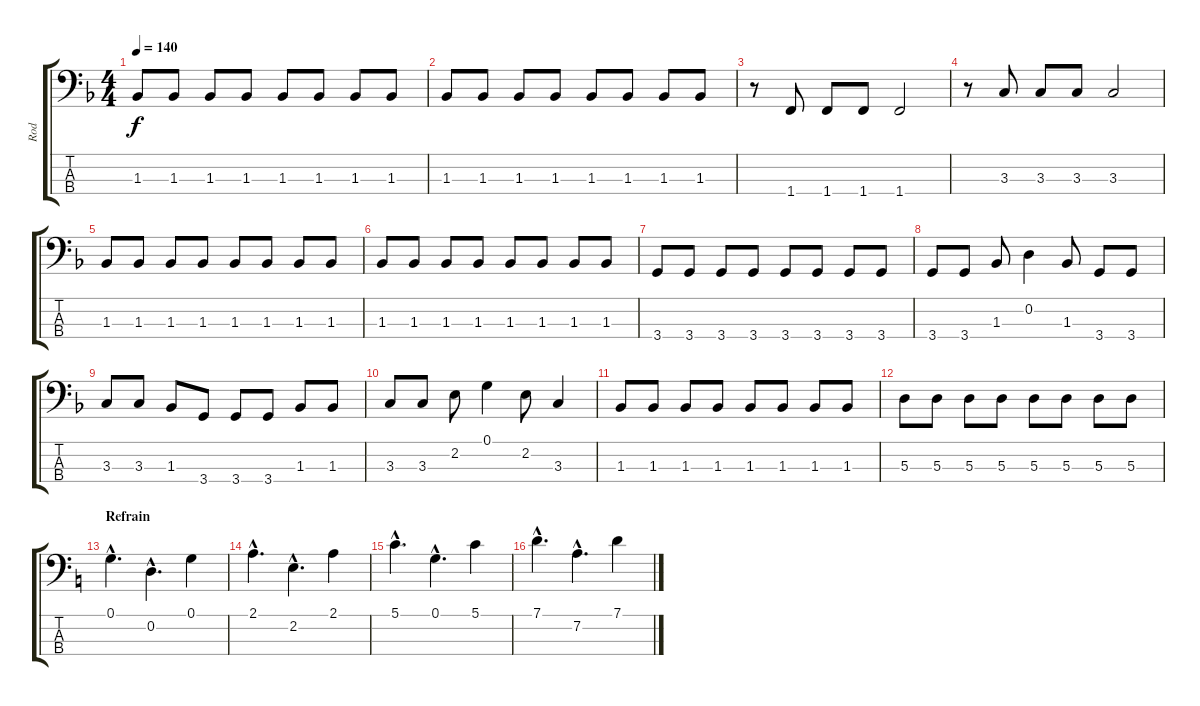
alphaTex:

\track ("Rod" "Rod") {instrument acousticbass}
\staff {score tabs}
\tuning (G2 D2 A1 E1) {hide}
\ts (4 4)
\tempo 140
\clef f4
\ks f
1.3.8{dy f} 1.3.8 1.3.8 1.3.8 1.3.8 1.3.8 1.3.8 1.3.8 |
1.3.8 1.3.8 1.3.8 1.3.8 1.3.8 1.3.8 1.3.8 1.3.8 |
r.8 1.4.8 1.4.8 1.4.8 1.4.2 |
r.8 3.3.8 3.3.8 3.3.8 3.3.2 |
1.3.8 1.3.8 1.3.8 1.3.8 1.3.8 1.3.8 1.3.8 1.3.8 |
1.3.8 1.3.8 1.3.8 1.3.8 1.3.8 1.3.8 1.3.8 1.3.8 |
3.4.8 3.4.8 3.4.8 3.4.8 3.4.8 3.4.8 3.4.8 3.4.8 |
3.4.8 3.4.8 1.3.8 0.2.4 1.3.8 3.4.8 3.4.8 |
3.3.8 3.3.8 1.3.8 3.4.8 3.4.8 3.4.8 1.3.8 1.3.8 |
3.3.8 3.3.8 2.2.8 0.1.4 2.2.8 3.3.4 |
1.3.8 1.3.8 1.3.8 1.3.8 1.3.8 1.3.8 1.3.8 1.3.8 |
5.3.8 5.3.8 5.3.8 5.3.8 5.3.8 5.3.8 5.3.8 5.3.8 |
\section ("" "Refrain")
\ks c
0.1{hac}.4{d} 0.2{hac}.4{d} 0.1.4 |
2.1{hac}.4{d} 2.2{hac}.4{d} 2.1.4 |
5.1{hac}.4{d} 0.1{hac}.4{d} 5.1.4 |
7.1{hac}.4{d} 7.2{hac}.4{d} 7.1.4
